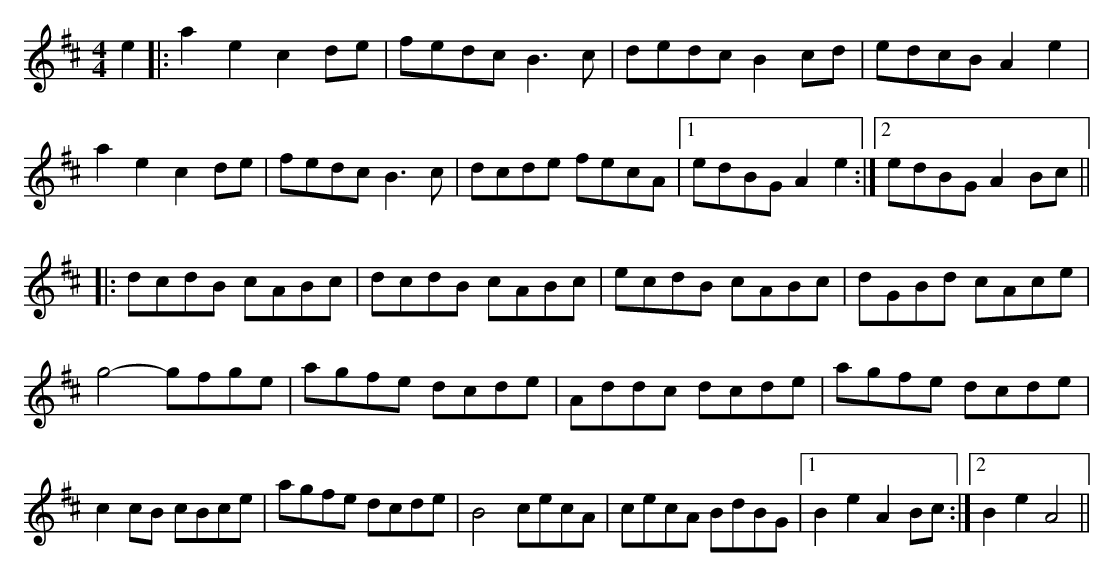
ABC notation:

X:1
M:4/4
K:Amix
e2|:a2 e2 c2 de|fedc B3 c|dedc B2 cd|edcB A2 e2|
a2 e2 c2 de|fedc B3 c|dcde fecA|1 edBG A2 e2:|2 edBG A2 Bc||
|:dcdB cABc|dcdB cABc|ecdB cABc|dGBd cAce|
g4- gfge|agfe dcde|Addc dcde|agfe dcde|
c2 cB cBce|agfe dcde|B4 cecA|cecA BdBG|1 B2 e2 A2 Bc:|2 B2 e2 A4||
